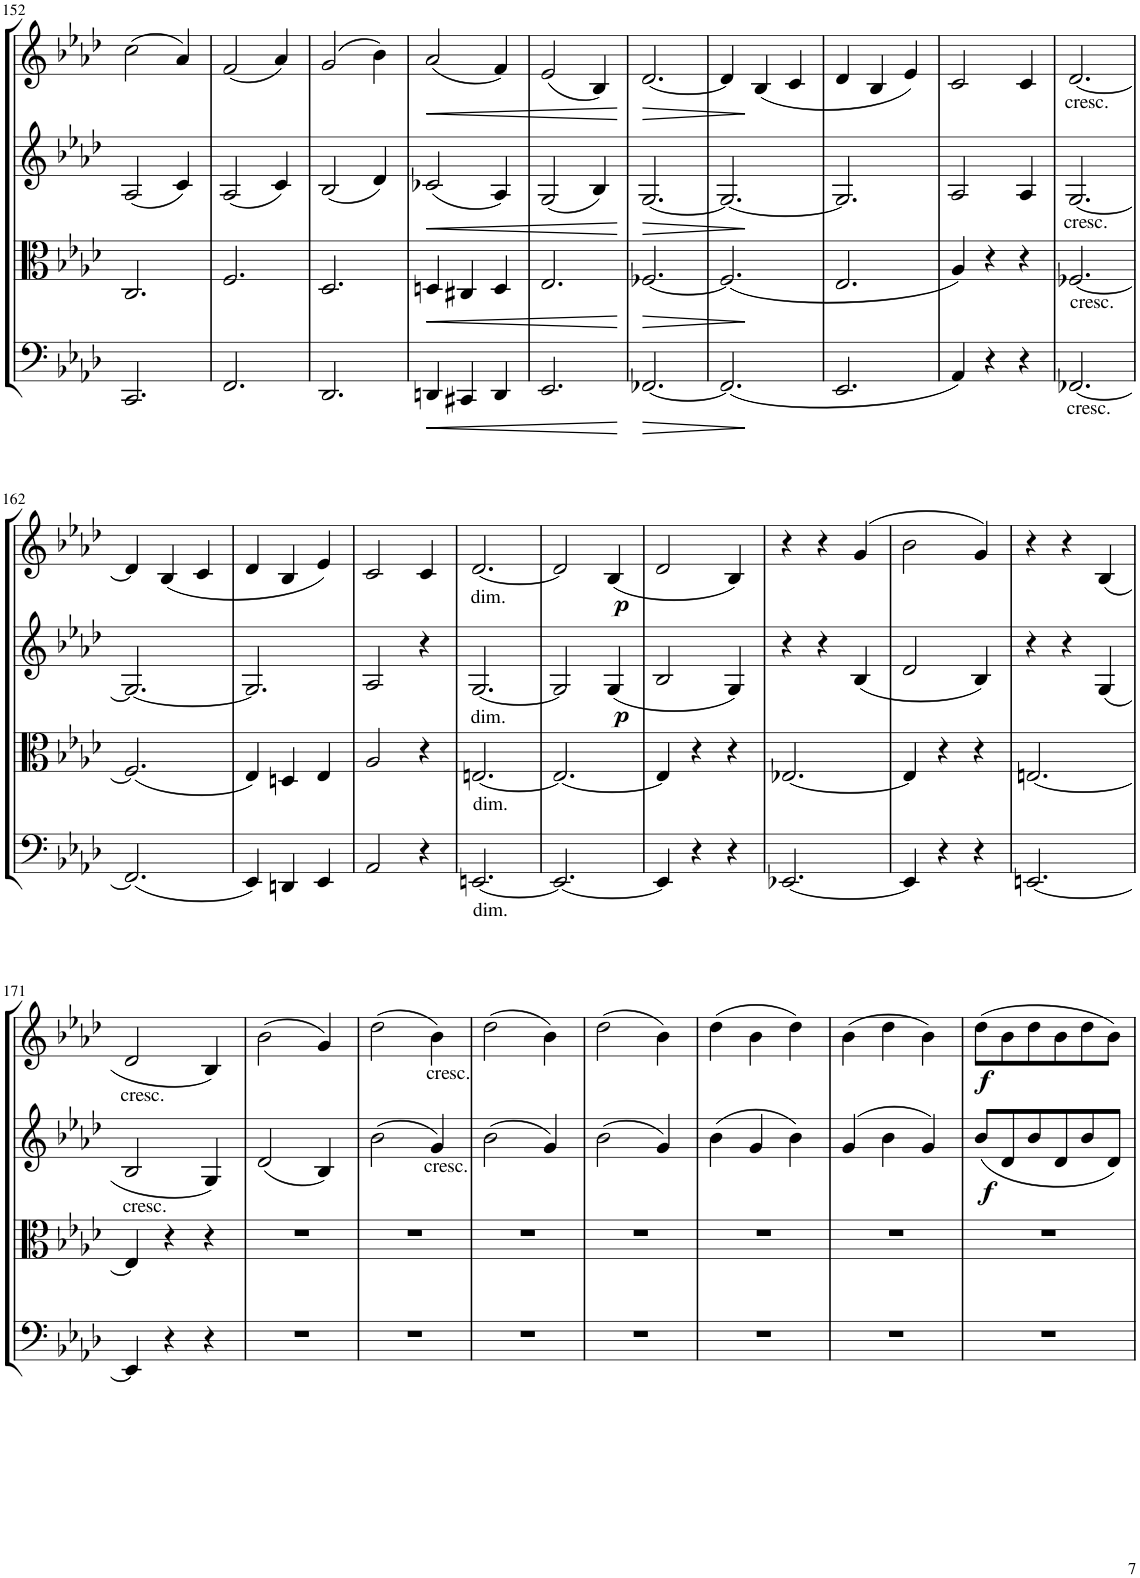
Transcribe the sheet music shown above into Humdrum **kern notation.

**kern	**dynam	**kern	**dynam	**kern	**dynam	**kern	**dynam
*part4	*part4	*part3	*part3	*part2	*part2	*part1	*part1
*staff4	*staff4	*staff3	*staff3	*staff2	*staff2	*staff1	*staff1
*I"Violoncello	*	*I"Viola	*	*I"Violino II	*	*I"Violino I	*
*I'Vc	*	*I'Vla	*	*I'Vln	*	*I'Vln	*
!!LO:PB:g=z
*clefF4	*	*clefC3	*	*clefG2	*	*clefG2	*
*k[b-e-a-d-]	*	*k[b-e-a-d-]	*	*k[b-e-a-d-]	*	*k[b-e-a-d-]	*
*M3/4	*	*M3/4	*	*M3/4	*	*M3/4	*
=152	=152	=152	=152	=152	=152	=152	=152
2.CC/	.	2.C/	.	(2A-/	.	(2cc\	.
.	.	.	.	4c/)	.	4a-/)	.
=153	=153	=153	=153	=153	=153	=153	=153
2.FF/	.	2.F/	.	(2A-/	.	(2f/	.
.	.	.	.	4c/)	.	4a-/)	.
=154	=154	=154	=154	=154	=154	=154	=154
2.DD-/	.	2.D-/	.	(2B-/	.	(2g/	.
.	.	.	.	4d-/)	.	4b-\)	.
=155	=155	=155	=155	=155	=155	=155	=155
!	!LO:HP:b	!	!LO:HP:b	!	!LO:HP:b	!	!LO:HP:b
4DDn/	<	4Dn/	<	(2c-X/	<	(2a-/	<
4CC#X/	.	4C#X/	.	.	.	.	.
4DD/	.	4D/	.	4A-/)	.	4f/)	.
=156	=156	=156	=156	=156	=156	=156	=156
2.EE-/	.	2.E-/	.	(2G/	.	(2e-/	.
.	.	.	.	4B-/)	.	4B-/)	.
.	[	.	[	.	[	.	[
=157	=157	=157	=157	=157	=157	=157	=157
!	!LO:HP:b	!	!LO:HP:b	!	!LO:HP:b	!	!LO:HP:b
[2.FF-X/	>	[2.F-X/	>	[2.G/	>	[2.d-/	>
=158	=158	=158	=158	=158	=158	=158	=158
*^	*	*^	*	*^	*	*	*
(2.FF-/]	4ryy	.	(2.F-/]	4ryy	.	2.G/_	4ryy	.	4d-/]	.
.	2ryy	]	.	2ryy	]	.	2ryy	]	(4B-/	]
.	.	.	.	.	.	.	.	.	4c/	.
*v	*v	*	*	*	*	*v	*v	*	*	*
*	*	*v	*v	*	*	*	*	*
=159	=159	=159	=159	=159	=159	=159	=159
2.EE-/	.	2.E-/	.	2.G/]	.	4d-/	.
.	.	.	.	.	.	4B-/	.
.	.	.	.	.	.	4e-/)	.
=160	=160	=160	=160	=160	=160	=160	=160
4AA-/)	.	4A-/)	.	2A-/	.	2c/	.
4r	.	4r	.	.	.	.	.
4r	.	4r	.	4A-/	.	4c/	.
=161	=161	=161	=161	=161	=161	=161	=161
!	!	!	!	!	!	!LO:TX:b:t=cresc.	!
!	!	!	!	!LO:TX:b:t=cresc.	!	!	!
!	!	!LO:TX:b:t=cresc.	!	!	!	!	!
!LO:TX:b:t=cresc.	!	!	!	!	!	!	!
[2.FF-X/	.	[2.F-X/	.	[2.G/	.	[2.d-/	.
!!LO:LB:g=z
=162	=162	=162	=162	=162	=162	=162	=162
(2.FF-/]	.	(2.F-/]	.	2.G/_	.	4d-/]	.
.	.	.	.	.	.	(4B-/	.
.	.	.	.	.	.	4c/	.
=163	=163	=163	=163	=163	=163	=163	=163
4EE-/)	.	4E-/)	.	2.G/]	.	4d-/	.
4DDn/	.	4Dn/	.	.	.	4B-/	.
4EE-/	.	4E-/	.	.	.	4e-/)	.
=164	=164	=164	=164	=164	=164	=164	=164
2AA-/	.	2A-/	.	2A-/	.	2c/	.
4r	.	4r	.	4r	.	4c/	.
=165	=165	=165	=165	=165	=165	=165	=165
!	!	!	!	!	!	!LO:TX:b:t=dim.	!
!	!	!	!	!LO:TX:b:t=dim.	!	!	!
!	!	!LO:TX:b:t=dim.	!	!	!	!	!
!LO:TX:b:t=dim.	!	!	!	!	!	!	!
[2.EEn/	.	[2.En/	.	[2.G/	.	[2.d-/	.
=166	=166	=166	=166	=166	=166	=166	=166
2.EE/_	.	2.E/_	.	2G/]	.	2d-/]	.
!	!	!	!	!	!LO:DY:b	!	!LO:DY:b
.	.	.	.	(4G/	p	(4B-/	p
=167	=167	=167	=167	=167	=167	=167	=167
4EE/]	.	4E/]	.	2B-/	.	2d-/	.
4r	.	4r	.	.	.	.	.
4r	.	4r	.	4G/)	.	4B-/)	.
=168	=168	=168	=168	=168	=168	=168	=168
[2.EE-X/	.	[2.E-X/	.	4r	.	4r	.
.	.	.	.	4r	.	4r	.
.	.	.	.	(4B-/	.	(4g/	.
=169	=169	=169	=169	=169	=169	=169	=169
4EE-/]	.	4E-/]	.	2d-/	.	2b-\	.
4r	.	4r	.	.	.	.	.
4r	.	4r	.	4B-/)	.	4g/)	.
=170	=170	=170	=170	=170	=170	=170	=170
[2.EEn/	.	[2.En/	.	4r	.	4r	.
.	.	.	.	4r	.	4r	.
.	.	.	.	(4G/	.	(4B-/	.
!!LO:LB:g=z
=171	=171	=171	=171	=171	=171	=171	=171
!	!	!	!	!	!	!LO:TX:b:t=cresc.	!
!	!	!	!	!LO:TX:b:t=cresc.	!	!	!
4EE/]	.	4E/]	.	2B-/	.	2d-/	.
4r	.	4r	.	.	.	.	.
4r	.	4r	.	4G/)	.	4B-/)	.
=172	=172	=172	=172	=172	=172	=172	=172
2.r	.	2.r	.	(2d-/	.	(2b-\	.
.	.	.	.	4B-/)	.	4g/)	.
=173	=173	=173	=173	=173	=173	=173	=173
2.r	.	2.r	.	(2b-\	.	(2dd-\	.
!	!	!	!	!	!	!LO:TX:b:t=cresc.	!
!	!	!	!	!LO:TX:b:t=cresc.	!	!	!
.	.	.	.	4g/)	.	4b-\)	.
=174	=174	=174	=174	=174	=174	=174	=174
2.r	.	2.r	.	(2b-\	.	(2dd-\	.
.	.	.	.	4g/)	.	4b-\)	.
=175	=175	=175	=175	=175	=175	=175	=175
2.r	.	2.r	.	(2b-\	.	(2dd-\	.
.	.	.	.	4g/)	.	4b-\)	.
=176	=176	=176	=176	=176	=176	=176	=176
2.r	.	2.r	.	(4b-\	.	(4dd-\	.
.	.	.	.	4g/	.	4b-\	.
.	.	.	.	4b-\)	.	4dd-\)	.
=177	=177	=177	=177	=177	=177	=177	=177
2.r	.	2.r	.	(4g/	.	(4b-\	.
.	.	.	.	4b-\	.	4dd-\	.
.	.	.	.	4g/)	.	4b-\)	.
=178	=178	=178	=178	=178	=178	=178	=178
!	!	!	!	!	!LO:DY:b	!	!LO:DY:b
2.r	.	2.r	.	(8b-/L	f	(8dd-\L	f
.	.	.	.	8d-/	.	8b-\	.
.	.	.	.	8b-/	.	8dd-\	.
.	.	.	.	8d-/	.	8b-\	.
.	.	.	.	8b-/	.	8dd-\	.
.	.	.	.	8d-/J)	.	8b-\J)	.
=	=	=	=	=	=	=	=
*-	*-	*-	*-	*-	*-	*-	*-
